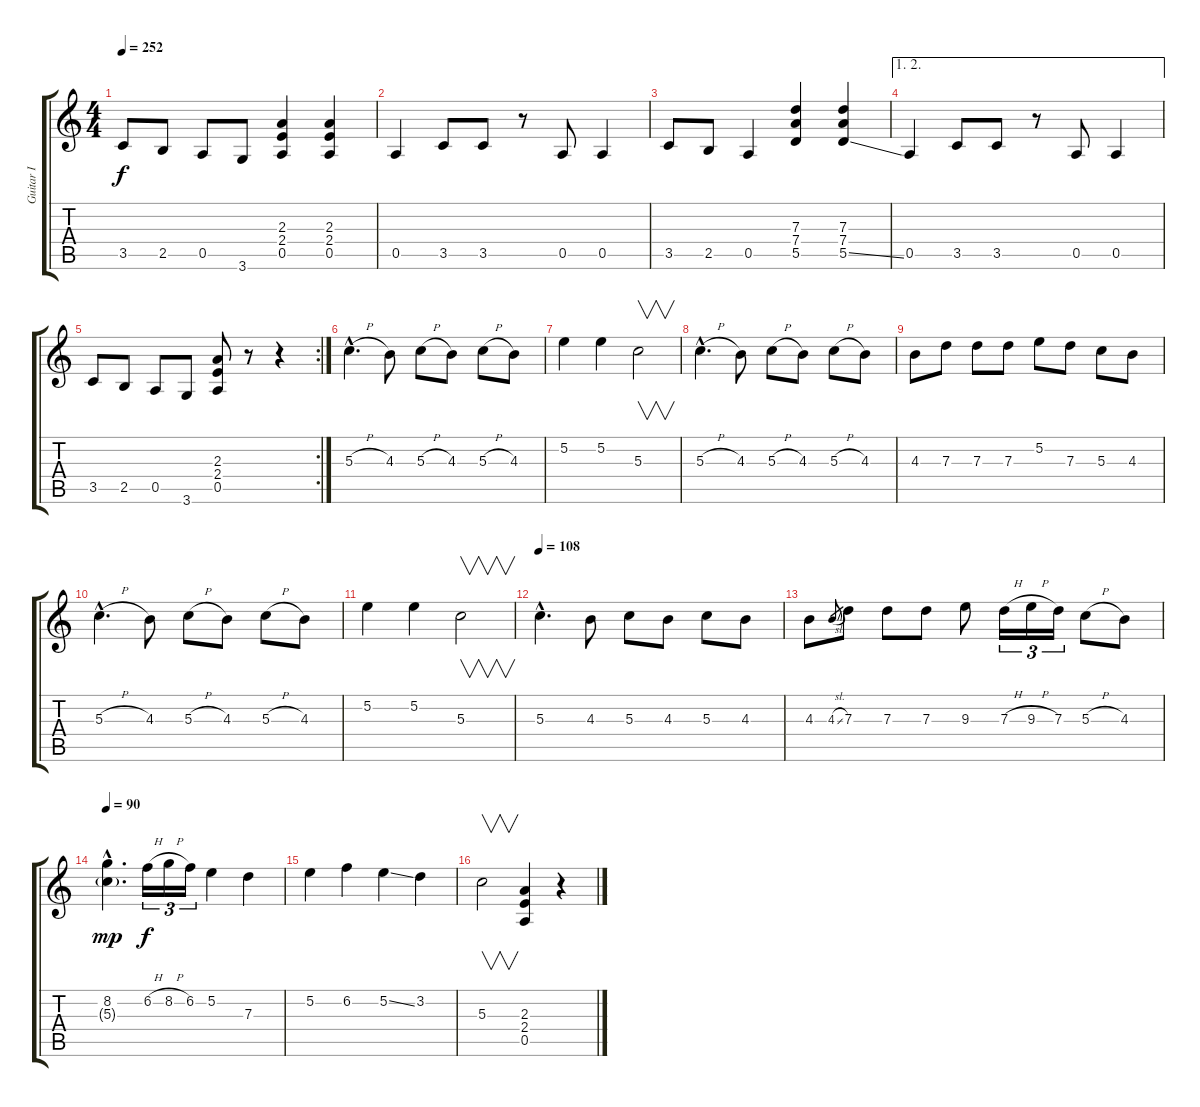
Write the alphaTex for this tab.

\track ("Guitar I" "Guitar I") {instrument distortionguitar}
\staff {score tabs}
\tuning (E4 B3 G3 D3 A2 E2) {hide}
\ts (4 4)
\tempo 252
\clef g2
\ks c
3.5.8{dy f} 2.5.8 0.5.8 3.6.8 (2.3 2.4 0.5).4 (2.3 2.4 0.5).4 |
0.5.4 3.5.8 3.5.8 r.8 0.5.8 0.5.4 |
3.5.8 2.5.8 0.5.4 (7.3 7.4 5.5).4 (7.3 7.4 5.5{ss}).4 |
\ae (1 2)
0.5.4 3.5.8 3.5.8 r.8 0.5.8 0.5.4 |
\rc 2
3.5.8 2.5.8 0.5.8 3.6.8 (2.3 2.4 0.5).8 r.8 r.4 |
5.3{h hac}.4{d} 4.3.8 5.3{h}.8 4.3.8 5.3{h}.8 4.3.8 |
5.2.4 5.2.4 5.3.2{v} |
5.3{h hac}.4{d} 4.3.8 5.3{h}.8 4.3.8 5.3{h}.8 4.3.8 |
4.3.8 7.3.8 7.3.8 7.3.8 5.2.8 7.3.8 5.3.8 4.3.8 |
5.3{h hac}.4{d} 4.3.8 5.3{h}.8 4.3.8 5.3{h}.8 4.3.8 |
5.2.4 5.2.4 5.3.2{v} |
\tempo 108
5.3{hac}.4{d} 4.3.8 5.3.8 4.3.8 5.3.8 4.3.8 |
4.3.8 4.3{sl}.8{gr} 7.3.8 7.3.8 7.3.8 9.3.8 7.3{h}.16{tu (3 2)} 9.3{h}.16{tu (3 2)} 7.3.16{tu (3 2)} 5.3{h}.8 4.3.8 |
\tempo 90
(8.2{hac} 5.3{g hac}).4{d dy mp} 6.2{h}.16{tu (3 2) dy f} 8.2{h}.16{tu (3 2)} 6.2.16{tu (3 2)} 5.2.4 7.3.4 |
5.2.4 6.2.4 5.2{ss}.4 3.2.4 |
5.3.2{v} (2.3 2.4 0.5).4 r.4
